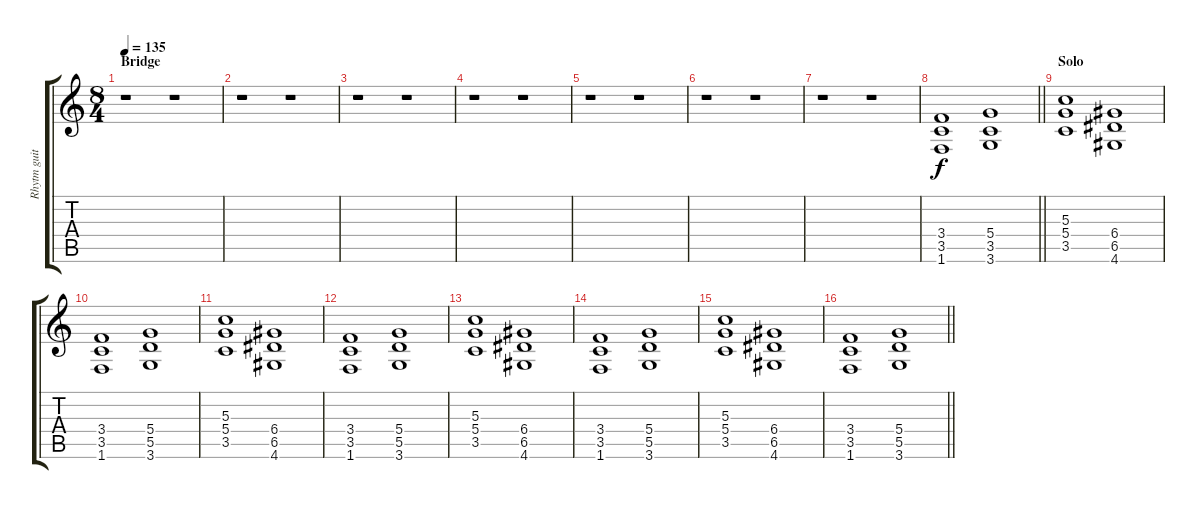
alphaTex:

\track ("Rhytm guitar 2" "Rhytm guit") {instrument distortionguitar}
\staff {score tabs}
\tuning (E4 B3 G3 D3 A2 E2) {hide}
\ts (8 4)
\section ("" "Bridge")
\tempo 135
\clef g2
\ks c
r.1{dy f} r.1 |
r.1 r.1 |
r.1 r.1 |
r.1 r.1 |
r.1 r.1 |
r.1 r.1 |
r.1 r.1 |
\barLineRight lightlight
(3.4 3.5 1.6).1 (5.4 3.5 3.6).1 |
\section ("" "Solo")
(5.3 5.4 3.5).1 (6.4 6.5 4.6).1 |
(3.4 3.5 1.6).1 (5.4 5.5 3.6).1 |
(5.3 5.4 3.5).1 (6.4 6.5 4.6).1 |
(3.4 3.5 1.6).1 (5.4 5.5 3.6).1 |
(5.3 5.4 3.5).1 (6.4 6.5 4.6).1 |
(3.4 3.5 1.6).1 (5.4 5.5 3.6).1 |
(5.3 5.4 3.5).1 (6.4 6.5 4.6).1 |
\barLineRight lightlight
(3.4 3.5 1.6).1 (5.4 5.5 3.6).1
